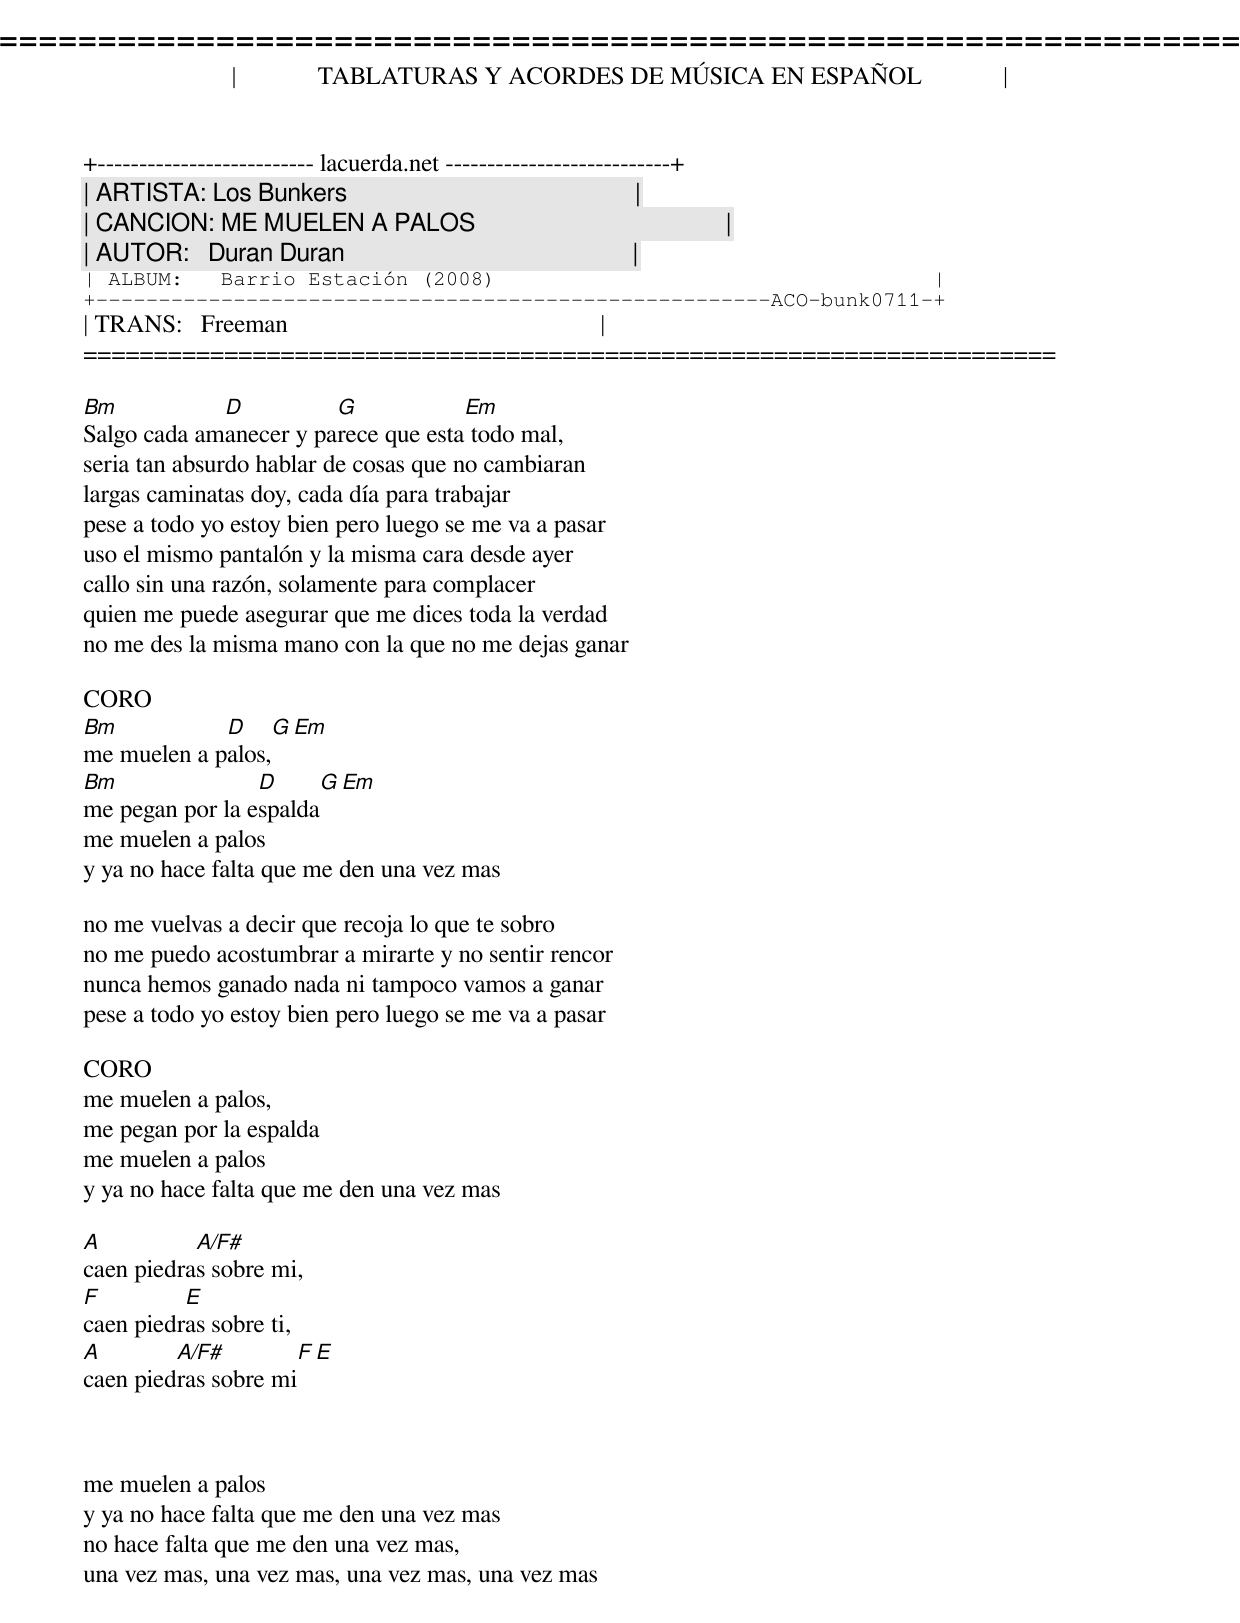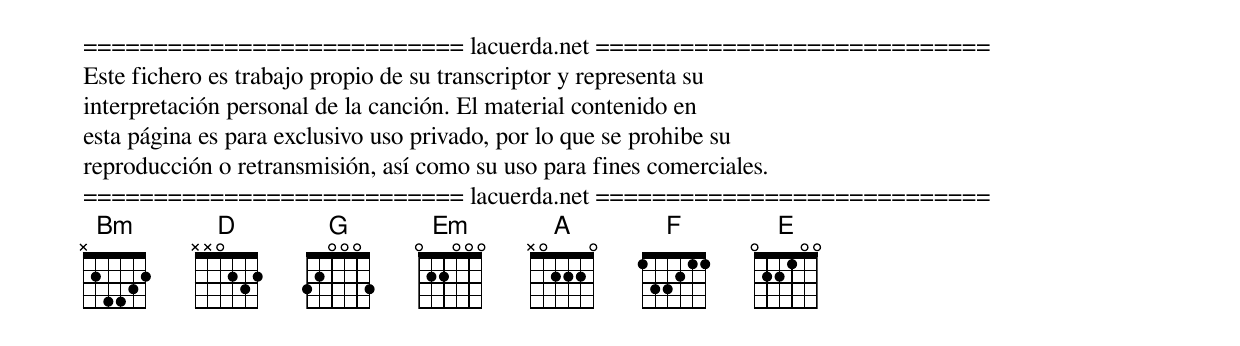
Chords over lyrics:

=====================================================================
|             TABLATURAS Y ACORDES DE MÚSICA EN ESPAÑOL             |
+-------------------------- lacuerda.net ---------------------------+
| ARTISTA: Los Bunkers                                              |
| CANCION: ME MUELEN A PALOS                                        |
| AUTOR:   Duran Duran                                              |
| ALBUM:   Barrio Estación (2008)                                   |
+------------------------------------------------------ACO-bunk0711-+
| TRANS:   Freeman                                                  |
=====================================================================

Bm           D          G            Em
Salgo cada amanecer y parece que esta todo mal,
seria tan absurdo hablar de cosas que no cambiaran
largas caminatas doy, cada día para trabajar
pese a todo yo estoy bien pero luego se me va a pasar
uso el mismo pantalón y la misma cara desde ayer
callo sin una razón, solamente para complacer
quien me puede asegurar que me dices toda la verdad
no me des la misma mano con la que no me dejas ganar

CORO
Bm           D       G Em
me muelen a palos,
Bm               D        G Em
me pegan por la espalda
me muelen a palos
y ya no hace falta que me den una vez mas

no me vuelvas a decir que recoja lo que te sobro
no me puedo acostumbrar a mirarte y no sentir rencor
nunca hemos ganado nada ni tampoco vamos a ganar
pese a todo yo estoy bien pero luego se me va a pasar

CORO
me muelen a palos,
me pegan por la espalda
me muelen a palos
y ya no hace falta que me den una vez mas

A          A/F#
caen piedras sobre mi,
F         E
caen piedras sobre ti,
A        A/F#          F  E
caen piedras sobre mi



me muelen a palos
y ya no hace falta que me den una vez mas
no hace falta que me den una vez mas,
una vez mas, una vez mas, una vez mas, una vez mas


=========================== lacuerda.net ============================
Este fichero es trabajo propio de su transcriptor y representa su
interpretación personal de la canción. El material contenido en
esta página es para exclusivo uso privado, por lo que se prohibe su
reproducción o retransmisión, así como su uso para fines comerciales.
=========================== lacuerda.net ============================
